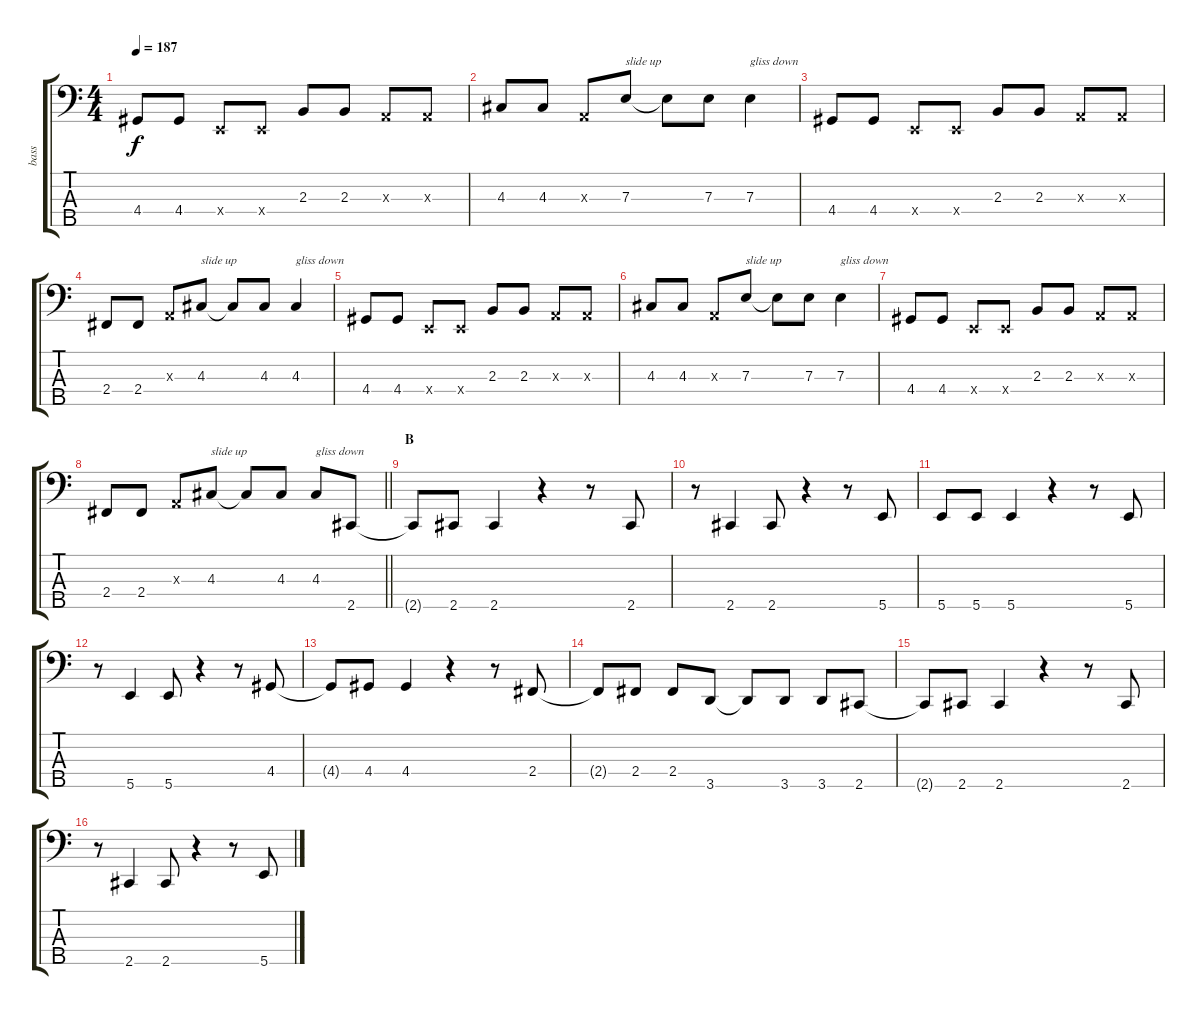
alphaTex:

\track ("bass" "bass") {instrument electricbasspick}
\staff {score tabs}
\tuning (G2 D2 A1 E1 B0) {hide}
\ts (4 4)
\tempo 187
\clef f4
\ks c
4.4.8{dy f} 4.4.8 0.4{x}.8 0.4{x}.8 2.3.8 2.3.8 0.3{x}.8 0.3{x}.8 |
4.3.8 4.3.8 0.3{x}.8 7.3.8{txt "slide up"} 7.3{t}.8 7.3.8 7.3.4{txt "gliss down"} |
4.4.8 4.4.8 0.4{x}.8 0.4{x}.8 2.3.8 2.3.8 0.3{x}.8 0.3{x}.8 |
2.4.8 2.4.8 0.3{x}.8 4.3.8{txt "slide up"} 4.3{t}.8 4.3.8 4.3.4{txt "gliss down"} |
4.4.8 4.4.8 0.4{x}.8 0.4{x}.8 2.3.8 2.3.8 0.3{x}.8 0.3{x}.8 |
4.3.8 4.3.8 0.3{x}.8 7.3.8{txt "slide up"} 7.3{t}.8 7.3.8 7.3.4{txt "gliss down"} |
4.4.8 4.4.8 0.4{x}.8 0.4{x}.8 2.3.8 2.3.8 0.3{x}.8 0.3{x}.8 |
\barLineRight lightlight
2.4.8 2.4.8 0.3{x}.8 4.3.8{txt "slide up"} 4.3{t}.8 4.3.8 4.3.8{txt "gliss down"} 2.5.8 |
\section ("" "B")
2.5{t}.8 2.5.8 2.5.4 r.4 r.8 2.5.8 |
r.8 2.5.4 2.5.8 r.4 r.8 5.5.8 |
5.5.8 5.5.8 5.5.4 r.4 r.8 5.5.8 |
r.8 5.5.4 5.5.8 r.4 r.8 4.4.8 |
4.4{t}.8 4.4.8 4.4.4 r.4 r.8 2.4.8 |
2.4{t}.8 2.4.8 2.4.8 3.5.8 3.5{t}.8 3.5.8 3.5.8 2.5.8 |
2.5{t}.8 2.5.8 2.5.4 r.4 r.8 2.5.8 |
r.8 2.5.4 2.5.8 r.4 r.8 5.5.8
